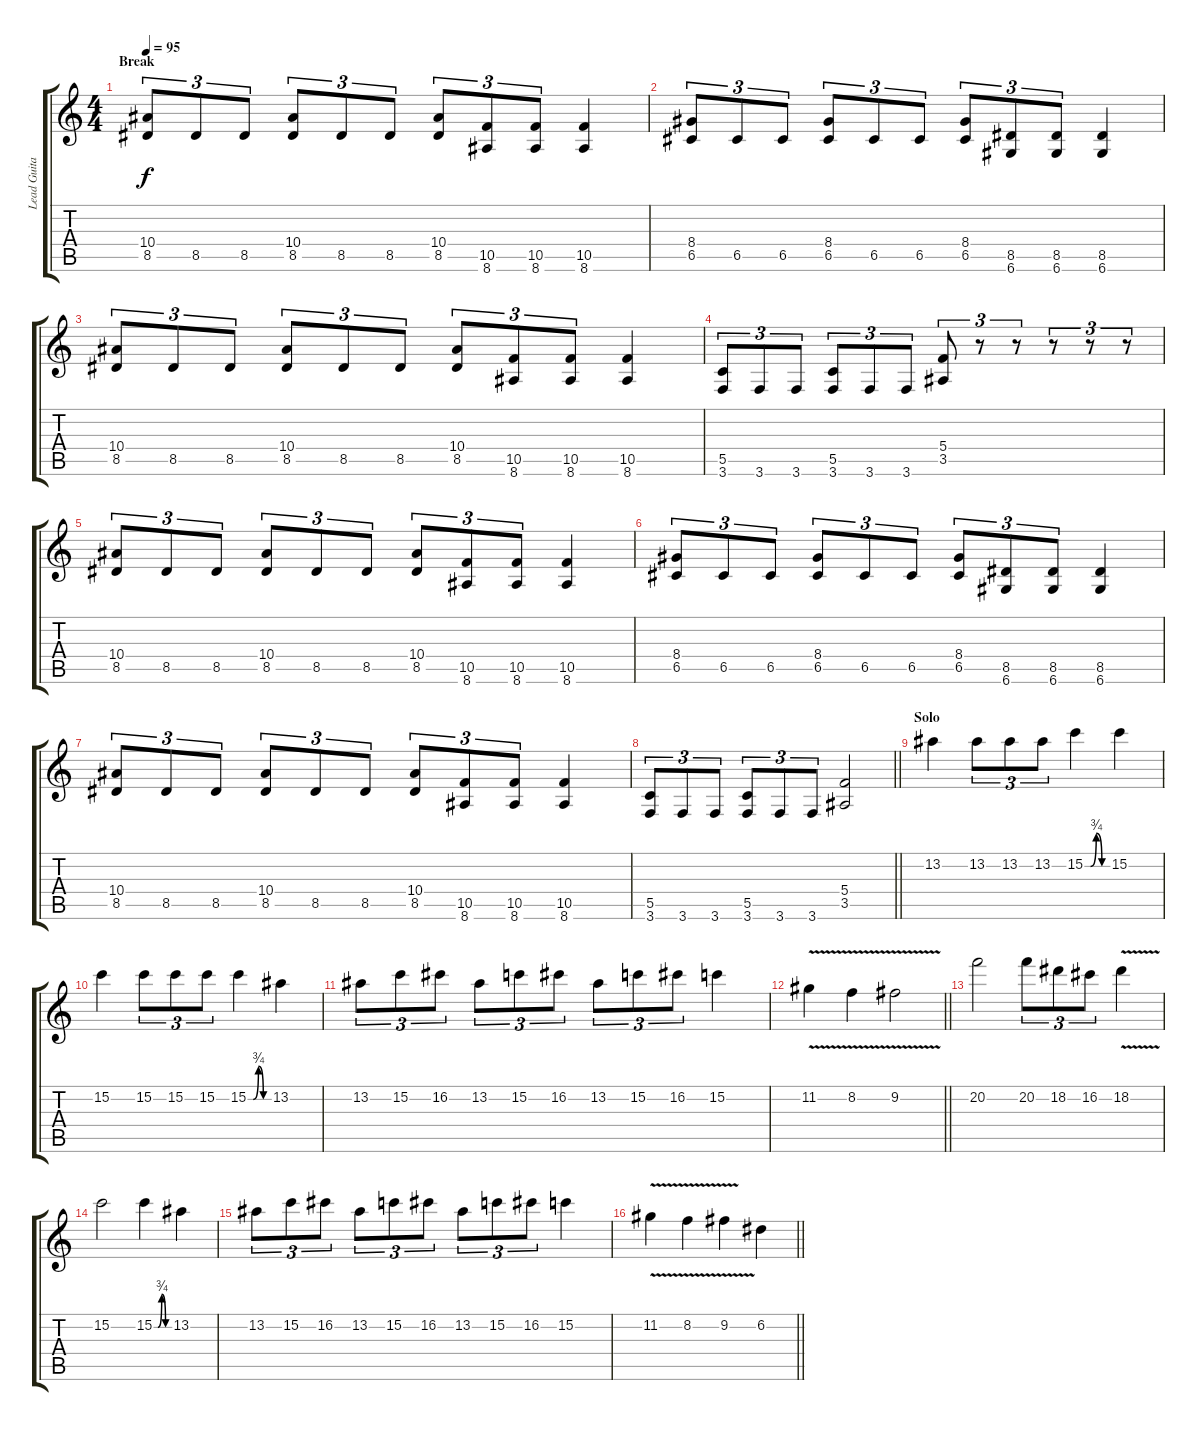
\track ("Lead Guitar" "Lead Guita") {instrument distortionguitar}
\staff {score tabs}
\tuning (D4 A3 F3 C3 G2 D2) {hide}
\ts (4 4)
\section ("" "Break")
\tempo 95
\clef g2
\ks c
(10.4 8.5).8{tu (3 2) dy f} 8.5.8{tu (3 2)} 8.5.8{tu (3 2)} (10.4 8.5).8{tu (3 2)} 8.5.8{tu (3 2)} 8.5.8{tu (3 2)} (10.4 8.5).8{tu (3 2)} (10.5 8.6).8{tu (3 2)} (10.5 8.6).8{tu (3 2)} (10.5 8.6).4 |
(8.4 6.5).8{tu (3 2)} 6.5.8{tu (3 2)} 6.5.8{tu (3 2)} (8.4 6.5).8{tu (3 2)} 6.5.8{tu (3 2)} 6.5.8{tu (3 2)} (8.4 6.5).8{tu (3 2)} (8.5 6.6).8{tu (3 2)} (8.5 6.6).8{tu (3 2)} (8.5 6.6).4 |
(10.4 8.5).8{tu (3 2)} 8.5.8{tu (3 2)} 8.5.8{tu (3 2)} (10.4 8.5).8{tu (3 2)} 8.5.8{tu (3 2)} 8.5.8{tu (3 2)} (10.4 8.5).8{tu (3 2)} (10.5 8.6).8{tu (3 2)} (10.5 8.6).8{tu (3 2)} (10.5 8.6).4 |
(5.5 3.6).8{tu (3 2)} 3.6.8{tu (3 2)} 3.6.8{tu (3 2)} (5.5 3.6).8{tu (3 2)} 3.6.8{tu (3 2)} 3.6.8{tu (3 2)} (5.4 3.5).8{tu (3 2)} r.8{tu (3 2)} r.8{tu (3 2)} r.8{tu (3 2)} r.8{tu (3 2)} r.8{tu (3 2)} |
(10.4 8.5).8{tu (3 2)} 8.5.8{tu (3 2)} 8.5.8{tu (3 2)} (10.4 8.5).8{tu (3 2)} 8.5.8{tu (3 2)} 8.5.8{tu (3 2)} (10.4 8.5).8{tu (3 2)} (10.5 8.6).8{tu (3 2)} (10.5 8.6).8{tu (3 2)} (10.5 8.6).4 |
(8.4 6.5).8{tu (3 2)} 6.5.8{tu (3 2)} 6.5.8{tu (3 2)} (8.4 6.5).8{tu (3 2)} 6.5.8{tu (3 2)} 6.5.8{tu (3 2)} (8.4 6.5).8{tu (3 2)} (8.5 6.6).8{tu (3 2)} (8.5 6.6).8{tu (3 2)} (8.5 6.6).4 |
(10.4 8.5).8{tu (3 2)} 8.5.8{tu (3 2)} 8.5.8{tu (3 2)} (10.4 8.5).8{tu (3 2)} 8.5.8{tu (3 2)} 8.5.8{tu (3 2)} (10.4 8.5).8{tu (3 2)} (10.5 8.6).8{tu (3 2)} (10.5 8.6).8{tu (3 2)} (10.5 8.6).4 |
\barLineRight lightlight
(5.5 3.6).8{tu (3 2)} 3.6.8{tu (3 2)} 3.6.8{tu (3 2)} (5.5 3.6).8{tu (3 2)} 3.6.8{tu (3 2)} 3.6.8{tu (3 2)} (5.4 3.5).2 |
\section ("" "Solo")
13.2.4 13.2.8{tu (3 2)} 13.2.8{tu (3 2)} 13.2.8{tu (3 2)} 15.2{be (custom 0 0 15 0 30 3 45 0 60 0)}.4 15.2.4 |
15.2.4 15.2.8{tu (3 2)} 15.2.8{tu (3 2)} 15.2.8{tu (3 2)} 15.2{be (custom 0 0 15 0 30 3 44 0 60 0)}.4 13.2.4 |
13.2.8{tu (3 2)} 15.2.8{tu (3 2)} 16.2.8{tu (3 2)} 13.2.8{tu (3 2)} 15.2.8{tu (3 2)} 16.2.8{tu (3 2)} 13.2.8{tu (3 2)} 15.2.8{tu (3 2)} 16.2.8{tu (3 2)} 15.2.4 |
\barLineRight lightlight
11.2{v}.4 8.2{v}.4 9.2{v}.2 |
20.2.2 20.2.8{tu (3 2)} 18.2.8{tu (3 2)} 16.2.8{tu (3 2)} 18.2{v}.4 |
15.2.2 15.2{be (custom 0 0 15 0 30 3 45 0 60 0)}.4 13.2.4 |
13.2.8{tu (3 2)} 15.2.8{tu (3 2)} 16.2.8{tu (3 2)} 13.2.8{tu (3 2)} 15.2.8{tu (3 2)} 16.2.8{tu (3 2)} 13.2.8{tu (3 2)} 15.2.8{tu (3 2)} 16.2.8{tu (3 2)} 15.2.4 |
\barLineRight lightlight
11.2{v}.4 8.2{v}.4 9.2{v}.4 6.2.4
